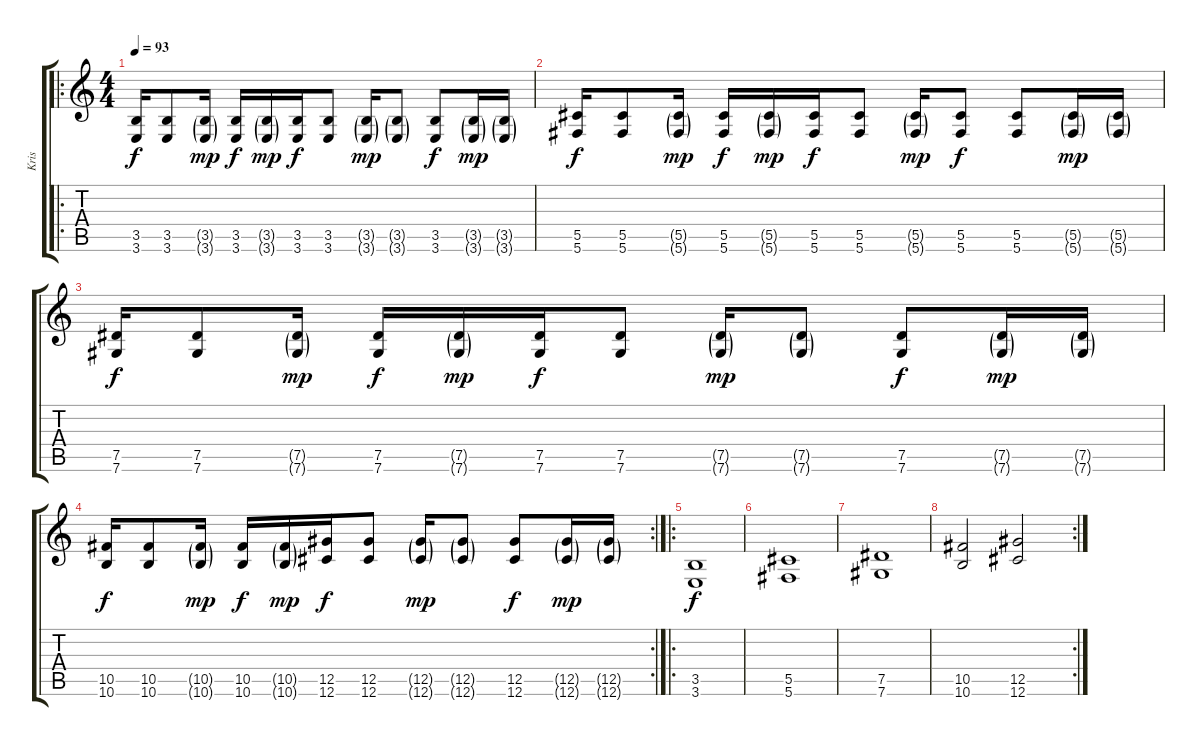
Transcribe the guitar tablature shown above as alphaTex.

\track ("Kris" "Kris") {instrument electricguitarclean}
\staff {score tabs}
\tuning (Eb4 Bb3 Gb3 Db3 Ab2 Db2) {hide}
\ro
\ts (4 4)
\tempo 93
\clef g2
\ks c
(3.5 3.6).16{dy f} (3.5 3.6).8 (3.5{g} 3.6{g}).16{dy mp} (3.5 3.6).16{dy f} (3.5{g} 3.6{g}).16{dy mp} (3.5 3.6).16{dy f} (3.5 3.6).8 (3.5{g} 3.6{g}).16{dy mp} (3.5{g} 3.6{g}).8 (3.5 3.6).8{dy f} (3.5{g} 3.6{g}).16{dy mp} (3.5{g} 3.6{g}).16 |
(5.5 5.6).16{dy f} (5.5 5.6).8 (5.5{g} 5.6{g}).16{dy mp} (5.5 5.6).16{dy f} (5.5{g} 5.6{g}).16{dy mp} (5.5 5.6).16{dy f} (5.5 5.6).8 (5.5{g} 5.6{g}).16{dy mp} (5.5 5.6).8{dy f} (5.5 5.6).8 (5.5{g} 5.6{g}).16{dy mp} (5.5{g} 5.6{g}).16 |
(7.5 7.6).16{dy f} (7.5 7.6).8 (7.5{g} 7.6{g}).16{dy mp} (7.5 7.6).16{dy f} (7.5{g} 7.6{g}).16{dy mp} (7.5 7.6).16{dy f} (7.5 7.6).8 (7.5{g} 7.6{g}).16{dy mp} (7.5{g} 7.6{g}).8 (7.5 7.6).8{dy f} (7.5{g} 7.6{g}).16{dy mp} (7.5{g} 7.6{g}).16 |
\rc 2
(10.5 10.6).16{dy f} (10.5 10.6).8 (10.5{g} 10.6{g}).16{dy mp} (10.5 10.6).16{dy f} (10.5{g} 10.6{g}).16{dy mp} (12.5 12.6).16{dy f} (12.5 12.6).8 (12.5{g} 12.6{g}).16{dy mp} (12.5{g} 12.6{g}).8 (12.5 12.6).8{dy f} (12.5{g} 12.6{g}).16{dy mp} (12.5{g} 12.6{g}).16 |
\ro
(3.5 3.6).1{dy f} |
(5.5 5.6).1 |
(7.5 7.6).1 |
\rc 2
(10.5 10.6).2 (12.5 12.6).2
